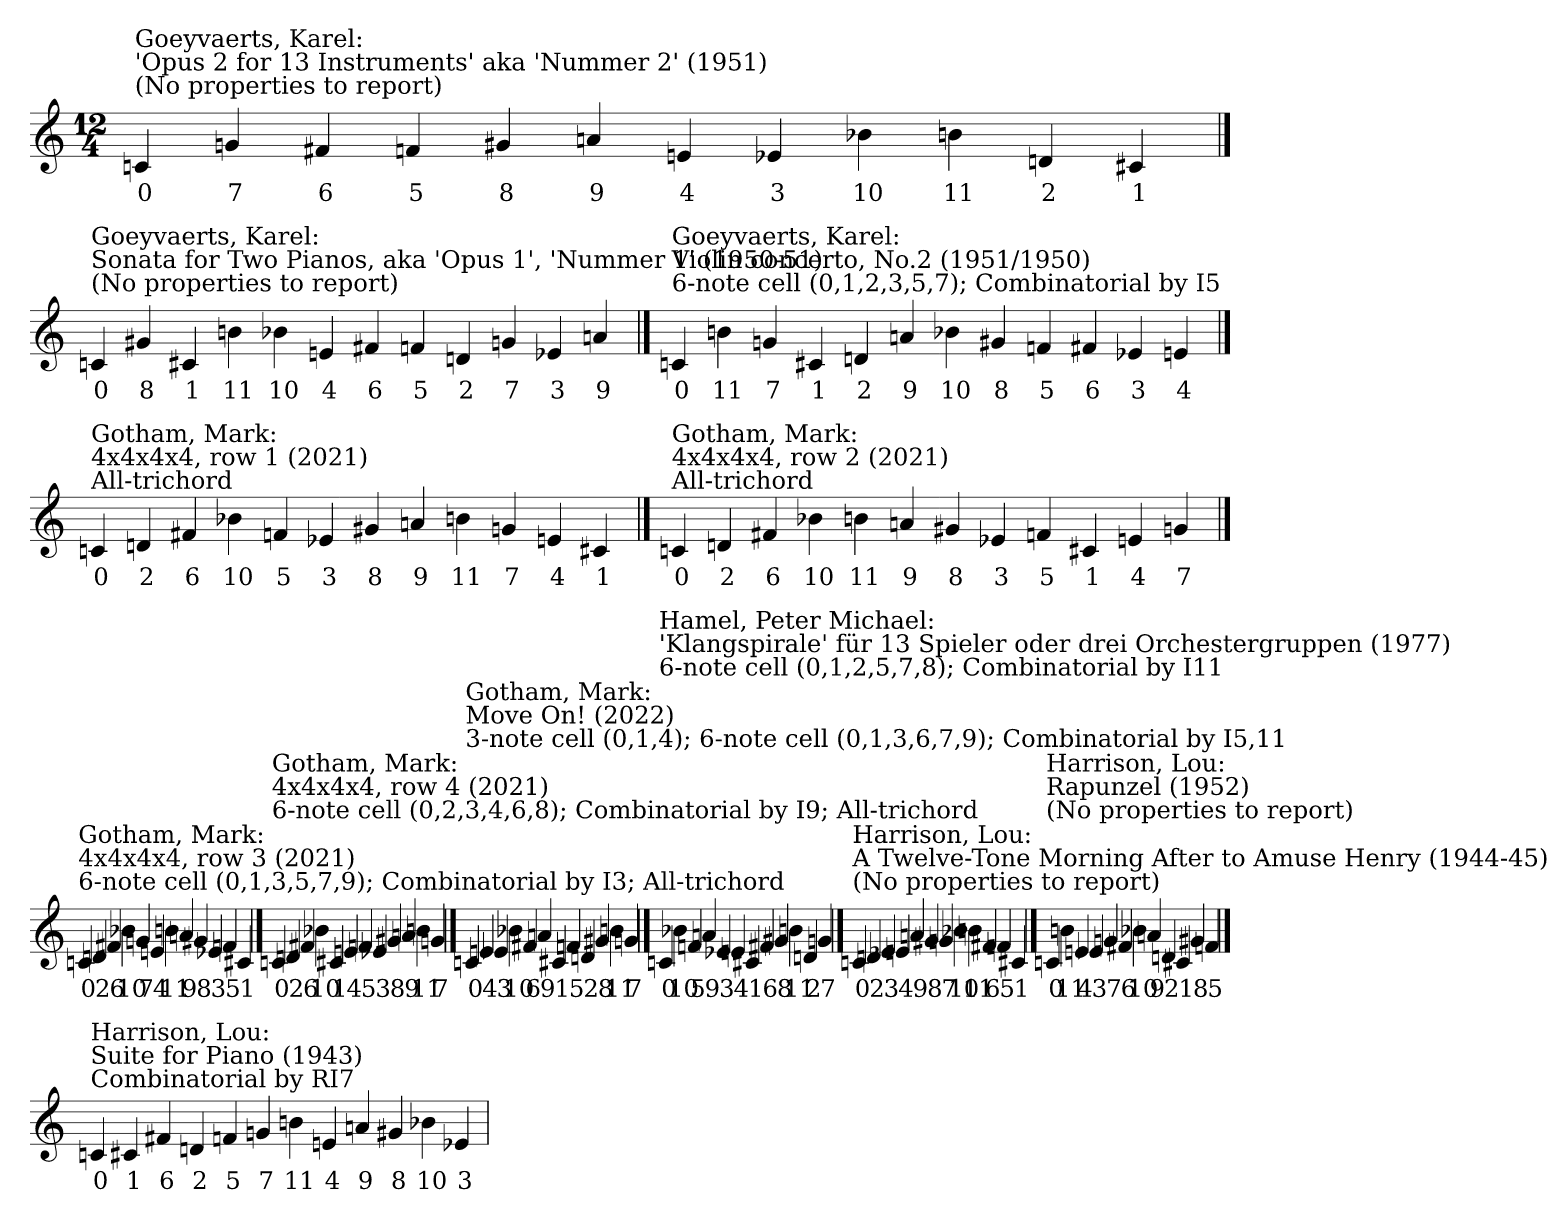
**kern	**text
*part1	*part1
*staff1	*staff1
!!LO:LB:g=z
*M12/4	*
==325	==325
!LO:TX:t=Goeyvaerts, Karel&colon; \n'Opus 2 for 13 Instruments' aka 'Nummer 2' (1951)\n(No properties to report)	!
4cn	0
4gn	7
4f#X	6
4fn	5
4g#X	8
4an	9
4en	4
4e-X	3
4b-X	10
4bn	11
4dn	2
4c#X	1
!!LO:LB:g=z
==326	==326
!LO:TX:t=Goeyvaerts, Karel&colon; \nSonata for Two Pianos, aka 'Opus 1', 'Nummer 1' (1950-51)\n(No properties to report)	!
4cn	0
4g#X	8
4c#X	1
4bn	11
4b-X	10
4en	4
4f#X	6
4fn	5
4dn	2
4gn	7
4e-X	3
4an	9
!!LO:LB:g=z
==327	==327
!LO:TX:t=Goeyvaerts, Karel&colon; \nViolin concerto, No.2 (1951/1950)\n6-note cell (0,1,2,3,5,7); Combinatorial by I5	!
4cn	0
4bn	11
4gn	7
4c#X	1
4dn	2
4an	9
4b-X	10
4g#X	8
4fn	5
4f#X	6
4e-X	3
4en	4
!!LO:LB:g=z
==328	==328
!LO:TX:t=Gotham, Mark&colon; \n4x4x4x4, row 1 (2021)\nAll-trichord	!
4cn	0
4dn	2
4f#X	6
4b-X	10
4fn	5
4e-X	3
4g#X	8
4an	9
4bn	11
4gn	7
4en	4
4c#X	1
!!LO:LB:g=z
==329	==329
!LO:TX:t=Gotham, Mark&colon; \n4x4x4x4, row 2 (2021)\nAll-trichord	!
4cn	0
4dn	2
4f#X	6
4b-X	10
4bn	11
4an	9
4g#X	8
4e-X	3
4fn	5
4c#X	1
4en	4
4gn	7
!!LO:LB:g=z
==330	==330
!LO:TX:t=Gotham, Mark&colon; \n4x4x4x4, row 3 (2021)\n6-note cell (0,1,3,5,7,9); Combinatorial by I3; All-trichord	!
4cn	0
4dn	2
4f#X	6
4b-X	10
4gn	7
4en	4
4bn	11
4an	9
4g#X	8
4e-X	3
4fn	5
4c#X	1
!!LO:LB:g=z
==331	==331
!LO:TX:t=Gotham, Mark&colon; \n4x4x4x4, row 4 (2021)\n6-note cell (0,2,3,4,6,8); Combinatorial by I9; All-trichord	!
4cn	0
4dn	2
4f#X	6
4b-X	10
4c#X	1
4en	4
4fn	5
4e-X	3
4g#X	8
4an	9
4bn	11
4gn	7
!!LO:LB:g=z
==332	==332
!LO:TX:t=Gotham, Mark&colon; \nMove On! (2022)\n3-note cell (0,1,4); 6-note cell (0,1,3,6,7,9); Combinatorial by I5,11	!
4cn	0
4en	4
4e-X	3
4b-X	10
4f#X	6
4an	9
4c#X	1
4fn	5
4dn	2
4g#X	8
4bn	11
4gn	7
!!LO:LB:g=z
==333	==333
!LO:TX:t=Hamel, Peter Michael&colon; \n'Klangspirale' für 13 Spieler oder drei Orchestergruppen (1977)\n6-note cell (0,1,2,5,7,8); Combinatorial by I11	!
4cn	0
4b-X	10
4fn	5
4an	9
4e-X	3
4en	4
4c#X	1
4f#X	6
4g#X	8
4bn	11
4dn	2
4gn	7
!!LO:LB:g=z
==334	==334
!LO:TX:t=Harrison, Lou&colon; \nA Twelve-Tone Morning After to Amuse Henry (1944-45)\n(No properties to report)	!
4cn	0
4dn	2
4e-X	3
4en	4
4an	9
4g#X	8
4gn	7
4b-X	10
4bn	11
4f#X	6
4fn	5
4c#X	1
!!LO:LB:g=z
==335	==335
!LO:TX:t=Harrison, Lou&colon; \nRapunzel (1952)\n(No properties to report)	!
4cn	0
4bn	11
4en	4
4e-X	3
4gn	7
4f#X	6
4b-X	10
4an	9
4dn	2
4c#X	1
4g#X	8
4fn	5
!!LO:LB:g=z
==336	==336
!LO:TX:t=Harrison, Lou&colon; \nSuite for Piano (1943)\nCombinatorial by RI7	!
4cn	0
4c#X	1
4f#X	6
4dn	2
4fn	5
4gn	7
4bn	11
4en	4
4an	9
4g#X	8
4b-X	10
4e-X	3
=	=
*-	*-
